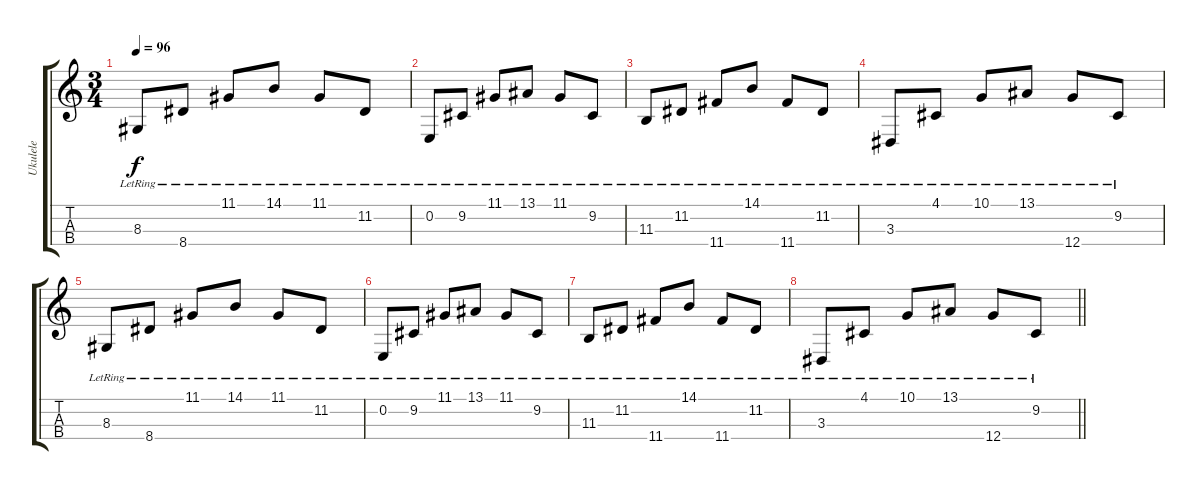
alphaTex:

\track ("Ukulele" "Ukulele") {instrument electricguitarjazz}
\staff {score tabs}
\tuning (A2 E2 C2 G2) {hide}
\ts (3 4)
\tempo 96
\clef g2
\ks c
8.3{lr}.8{dy f} 8.4{lr}.8 11.1{lr}.8 14.1{lr}.8 11.1{lr}.8 11.2{lr}.8 |
0.2{lr}.8 9.2{lr}.8 11.1{lr}.8 13.1{lr}.8 11.1{lr}.8 9.2{lr}.8 |
11.3{lr}.8 11.2{lr}.8 11.4{lr}.8 14.1{lr}.8 11.4{lr}.8 11.2{lr}.8 |
3.3{lr}.8 4.1{lr}.8 10.1{lr}.8 13.1{lr}.8 12.4{lr}.8 9.2{lr}.8 |
8.3{lr}.8 8.4{lr}.8 11.1{lr}.8 14.1{lr}.8 11.1{lr}.8 11.2{lr}.8 |
0.2{lr}.8 9.2{lr}.8 11.1{lr}.8 13.1{lr}.8 11.1{lr}.8 9.2{lr}.8 |
11.3{lr}.8 11.2{lr}.8 11.4{lr}.8 14.1{lr}.8 11.4{lr}.8 11.2{lr}.8 |
\barLineRight lightlight
3.3{lr}.8 4.1{lr}.8 10.1{lr}.8 13.1{lr}.8 12.4{lr}.8 9.2{lr}.8
